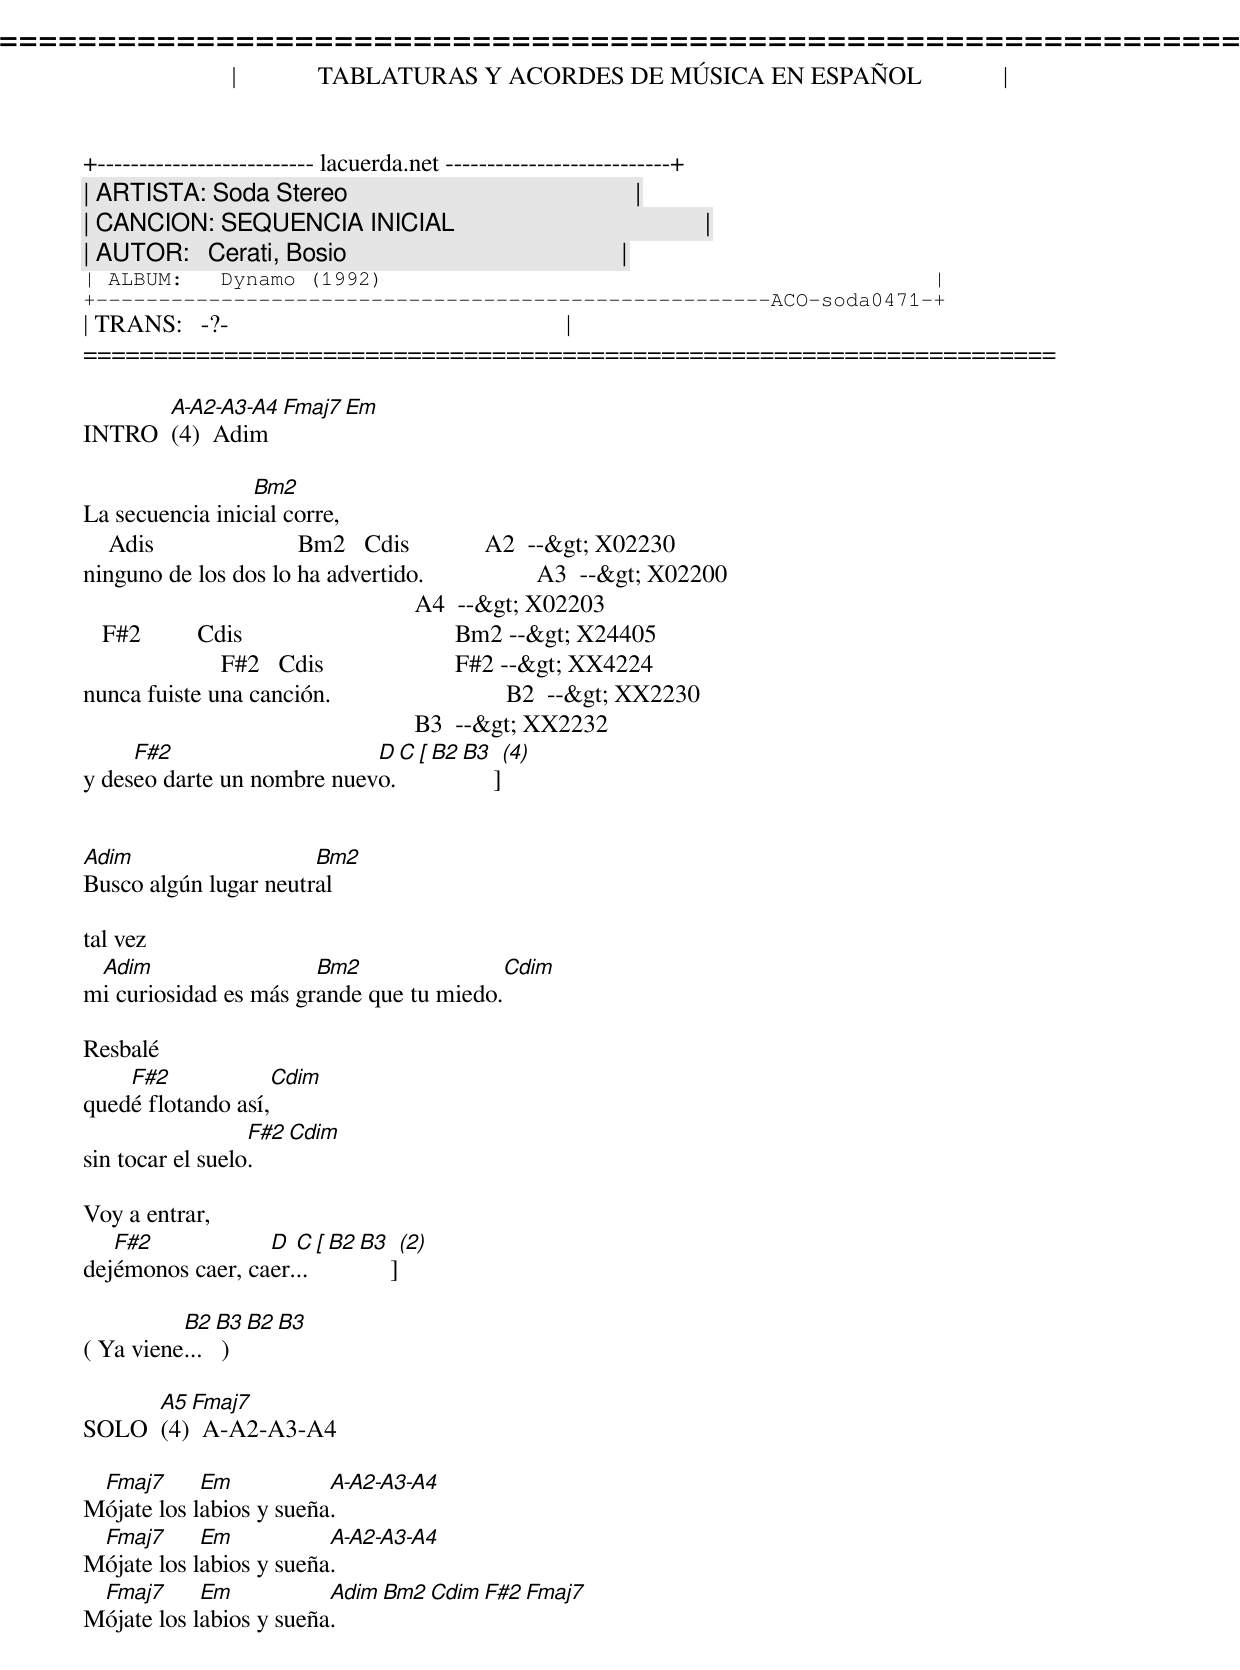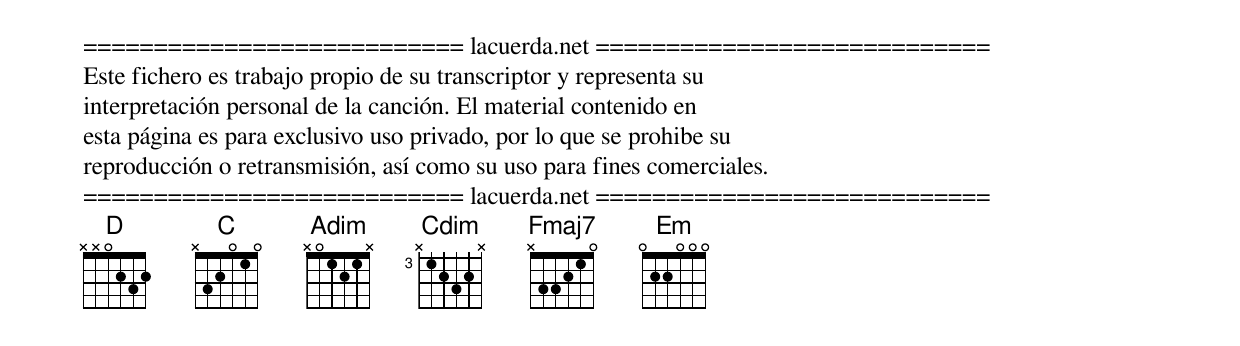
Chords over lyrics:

=====================================================================
|             TABLATURAS Y ACORDES DE MÚSICA EN ESPAÑOL             |
+-------------------------- lacuerda.net ---------------------------+
| ARTISTA: Soda Stereo                                              |
| CANCION: SEQUENCIA INICIAL                                        |
| AUTOR:   Cerati, Bosio                                            |
| ALBUM:   Dynamo (1992)                                            |
+------------------------------------------------------ACO-soda0471-+
| TRANS:   -?-                                                      |
=====================================================================

INTRO [ A-A2-A3-A4 Fmaj7 Em ] (4)  Adim

                 Bm2
La secuencia inicial corre,
    Adis                       Bm2   Cdis            A2  --&gt; X02230
ninguno de los dos lo ha advertido.                  A3  --&gt; X02200
                                                     A4  --&gt; X02203
Miro atrás                                           Adis--&gt; X02224
   F#2         Cdis                                  Bm2 --&gt; X24405
y veo la razón                                       Cdis--&gt; XX5557
                      F#2   Cdis                     F#2 --&gt; XX4224
nunca fuiste una canción.                            B2  --&gt; XX2230
                                                     B3  --&gt; XX2232
Te oigo entrar                                       Fmaj7-&gt; X33210
     F#2                    D C [ B2 B3 ] (4)
y deseo darte un nombre nuevo.


Adim                   Bm2
Busco algún lugar neutral

tal vez
 Adim                  Bm2                Cdim
mi curiosidad es más grande que tu miedo.

Resbalé
    F#2             Cdim
quedé flotando así,
                  F#2  Cdim
sin tocar el suelo.

Voy a entrar,
   F#2            D  C [ B2 B3 ] (2)
dejémonos caer, caer...

          B2 B3  B2 B3
( Ya viene... )

SOLO [ A5 Fmaj7 ] (4)  A-A2-A3-A4

 Fmaj7      Em           A-A2-A3-A4
Mójate los labios y sueña.
 Fmaj7      Em           A-A2-A3-A4
Mójate los labios y sueña.
 Fmaj7      Em           Adim Bm2 Cdim F#2  Fmaj7
Mójate los labios y sueña.


=========================== lacuerda.net ============================
Este fichero es trabajo propio de su transcriptor y representa su
interpretación personal de la canción. El material contenido en
esta página es para exclusivo uso privado, por lo que se prohibe su
reproducción o retransmisión, así como su uso para fines comerciales.
=========================== lacuerda.net ============================
